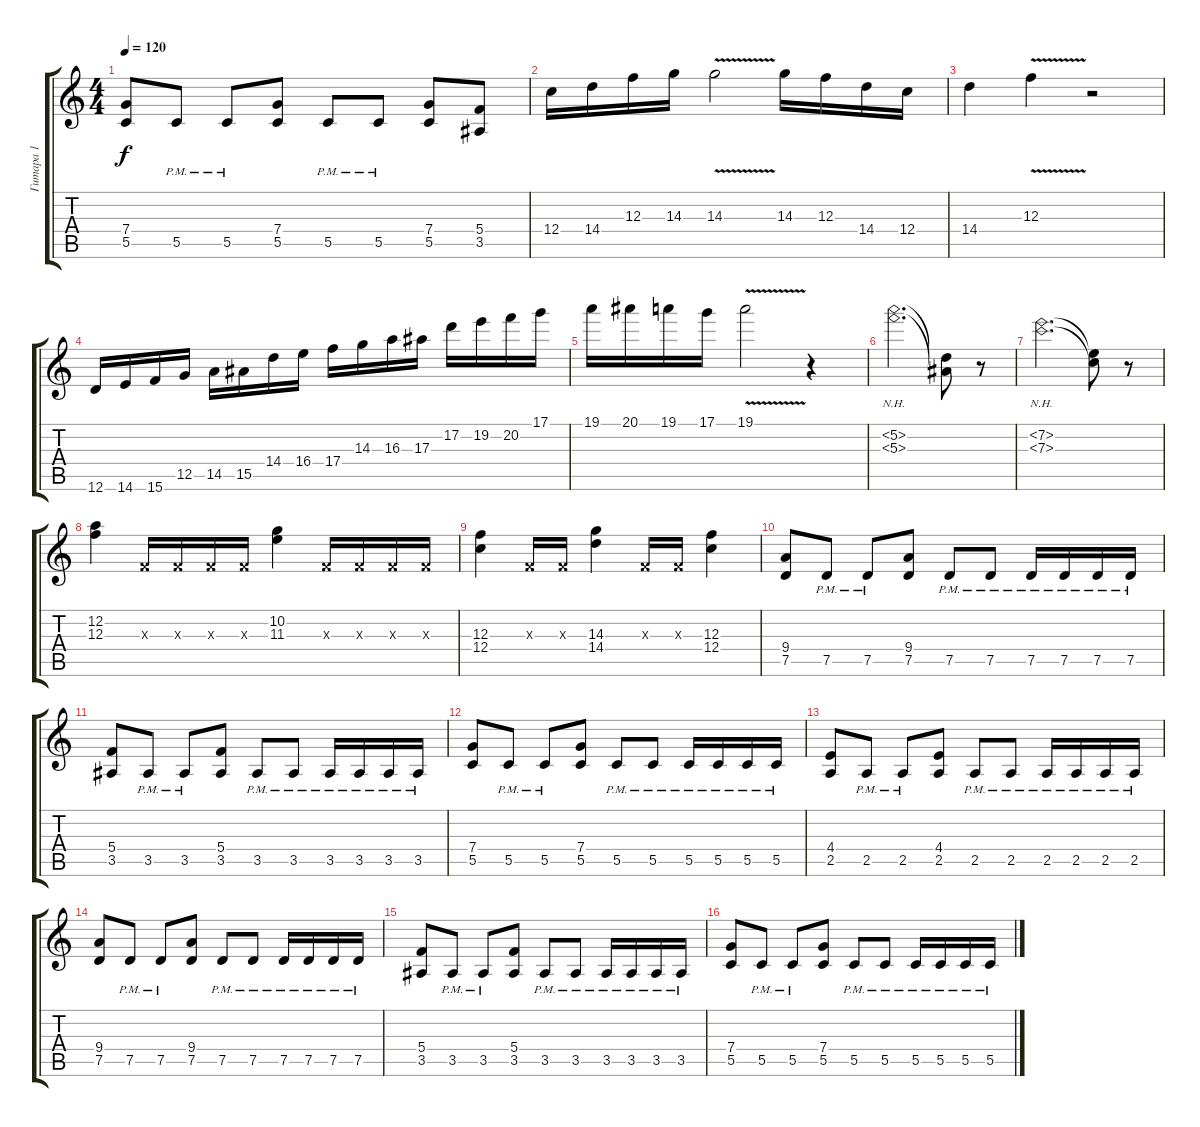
\track ("Гитара 1" "Гитара 1") {instrument overdrivenguitar}
\staff {score tabs}
\tuning (D4 A3 F3 C3 G2 D2) {hide}
\ts (4 4)
\tempo 120
\clef g2
\ks c
(7.4 5.5).8{dy f} 5.5{pm}.8 5.5{pm}.8 (7.4 5.5).8 5.5{pm}.8 5.5{pm}.8 (7.4 5.5).8 (5.4 3.5).8 |
12.4.16 14.4.16 12.3.16 14.3.16 14.3{v}.2 14.3.16 12.3.16 14.4.16 12.4.16 |
14.4.4 12.3{v}.4 r.2 |
12.6.16 14.6.16 15.6.16 12.5.16 14.5.16 15.5.16 14.4.16 16.4.16 17.4.16 14.3.16 16.3.16 17.3.16 17.2.16 19.2.16 20.2.16 17.1.16 |
19.1.16 20.1.16 19.1.16 17.1.16 19.1{v}.2 r.4 |
(5.2{nh} 5.3{nh}).2{d} (5.2{t} 5.3{t}).8 r.8 |
(7.2{nh} 7.3{nh}).2{d} (7.2{t} 7.3{t}).8 r.8 |
(12.2 12.3).4 0.3{x}.16 0.3{x}.16 0.3{x}.16 0.3{x}.16 (10.2 11.3).4 0.3{x}.16 0.3{x}.16 0.3{x}.16 0.3{x}.16 |
(12.3 12.4).4 0.3{x}.16 0.3{x}.16 (14.3 14.4).4 0.3{x}.16 0.3{x}.16 (12.3 12.4).4 |
(9.4 7.5).8 7.5{pm}.8 7.5{pm}.8 (9.4 7.5).8 7.5{pm}.8 7.5{pm}.8 7.5{pm}.16 7.5{pm}.16 7.5{pm}.16 7.5{pm}.16 |
(5.4 3.5).8 3.5{pm}.8 3.5{pm}.8 (5.4 3.5).8 3.5{pm}.8 3.5{pm}.8 3.5{pm}.16 3.5{pm}.16 3.5{pm}.16 3.5{pm}.16 |
(7.4 5.5).8 5.5{pm}.8 5.5{pm}.8 (7.4 5.5).8 5.5{pm}.8 5.5{pm}.8 5.5{pm}.16 5.5{pm}.16 5.5{pm}.16 5.5{pm}.16 |
(4.4 2.5).8 2.5{pm}.8 2.5{pm}.8 (4.4 2.5).8 2.5{pm}.8 2.5{pm}.8 2.5{pm}.16 2.5{pm}.16 2.5{pm}.16 2.5{pm}.16 |
(9.4 7.5).8 7.5{pm}.8 7.5{pm}.8 (9.4 7.5).8 7.5{pm}.8 7.5{pm}.8 7.5{pm}.16 7.5{pm}.16 7.5{pm}.16 7.5{pm}.16 |
(5.4 3.5).8 3.5{pm}.8 3.5{pm}.8 (5.4 3.5).8 3.5{pm}.8 3.5{pm}.8 3.5{pm}.16 3.5{pm}.16 3.5{pm}.16 3.5{pm}.16 |
(7.4 5.5).8 5.5{pm}.8 5.5{pm}.8 (7.4 5.5).8 5.5{pm}.8 5.5{pm}.8 5.5{pm}.16 5.5{pm}.16 5.5{pm}.16 5.5{pm}.16
